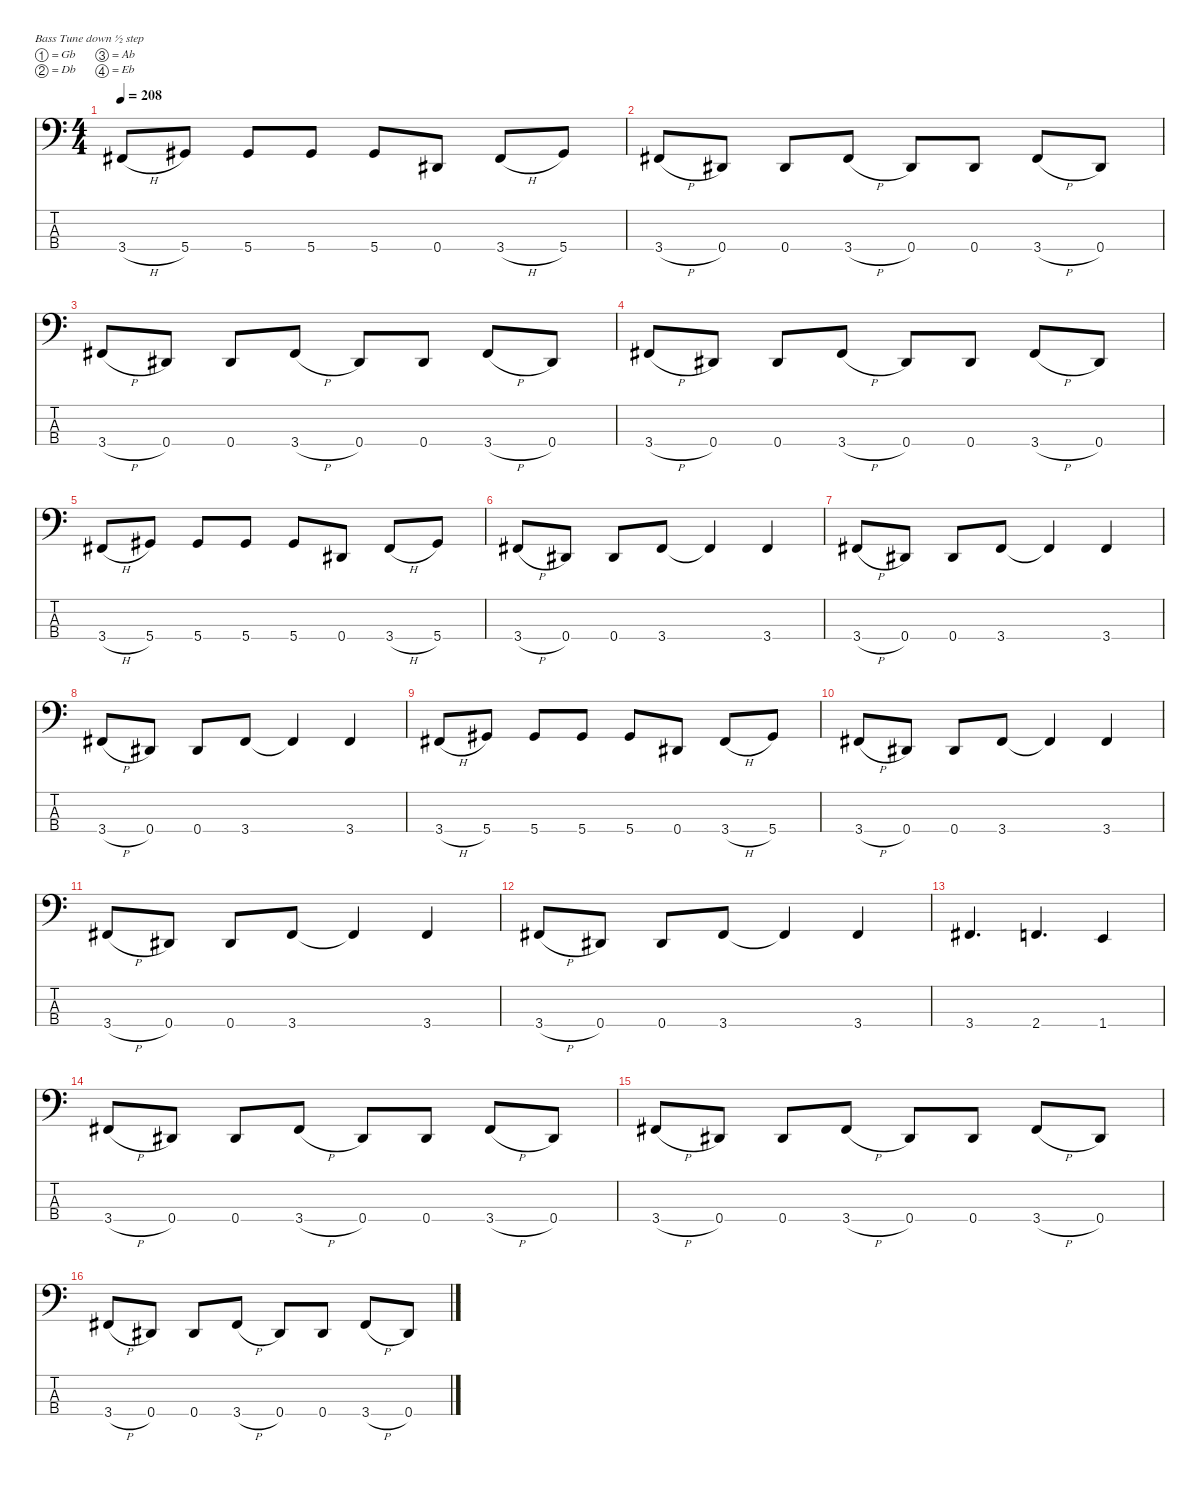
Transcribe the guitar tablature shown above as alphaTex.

\defaultSystemsLayout 4
\hideDynamics
\bracketExtendMode nobrackets
\singleTrackTrackNamePolicy hidden
\multiTrackTrackNamePolicy hidden
\otherSystemsTrackNameOrientation horizontal
\track ("Bass" "el.bs.") {multiBarRest instrument electricbassfinger}
\staff {score tabs}
\tuning (Gb2 Db2 Ab1 Eb1)
\ts (4 4)
\tempo 208
\clef f4
\ks c
3.4{h acc #}.8{dy f beam Up} 5.4{acc #}.8{beam Up} 5.4{acc #}.8{beam Up} 5.4{acc #}.8{beam Up} 5.4{acc #}.8{beam Up} 0.4{acc #}.8{beam Up} 3.4{h acc #}.8{beam Up} 5.4{acc #}.8{beam Up} |
3.4{h acc #}.8{beam Up} 0.4{acc #}.8{beam Up} 0.4{acc #}.8{beam Up} 3.4{h acc #}.8{beam Up} 0.4{acc #}.8{beam Up} 0.4{acc #}.8{beam Up} 3.4{h acc #}.8{beam Up} 0.4{acc #}.8{beam Up} |
3.4{h acc #}.8{beam Up} 0.4{acc #}.8{beam Up} 0.4{acc #}.8{beam Up} 3.4{h acc #}.8{beam Up} 0.4{acc #}.8{beam Up} 0.4{acc #}.8{beam Up} 3.4{h acc #}.8{beam Up} 0.4{acc #}.8{beam Up} |
3.4{h acc #}.8{beam Up} 0.4{acc #}.8{beam Up} 0.4{acc #}.8{beam Up} 3.4{h acc #}.8{beam Up} 0.4{acc #}.8{beam Up} 0.4{acc #}.8{beam Up} 3.4{h acc #}.8{beam Up} 0.4{acc #}.8{beam Up} |
3.4{h acc #}.8{beam Up} 5.4{acc #}.8{beam Up} 5.4{acc #}.8{beam Up} 5.4{acc #}.8{beam Up} 5.4{acc #}.8{beam Up} 0.4{acc #}.8{beam Up} 3.4{h acc #}.8{beam Up} 5.4{acc #}.8{beam Up} |
3.4{h acc #}.8{beam Up} 0.4{acc #}.8{beam Up} 0.4{acc #}.8{beam Up} 3.4{acc #}.8{beam Up} 3.4{t acc #}.4{beam Up} 3.4{acc #}.4{beam Up} |
3.4{h acc #}.8{beam Up} 0.4{acc #}.8{beam Up} 0.4{acc #}.8{beam Up} 3.4{acc #}.8{beam Up} 3.4{t acc #}.4{beam Up} 3.4{acc #}.4{beam Up} |
3.4{h acc #}.8{beam Up} 0.4{acc #}.8{beam Up} 0.4{acc #}.8{beam Up} 3.4{acc #}.8{beam Up} 3.4{t acc #}.4{beam Up} 3.4{acc #}.4{beam Up} |
3.4{h acc #}.8{beam Up} 5.4{acc #}.8{beam Up} 5.4{acc #}.8{beam Up} 5.4{acc #}.8{beam Up} 5.4{acc #}.8{beam Up} 0.4{acc #}.8{beam Up} 3.4{h acc #}.8{beam Up} 5.4{acc #}.8{beam Up} |
3.4{h acc #}.8{beam Up} 0.4{acc #}.8{beam Up} 0.4{acc #}.8{beam Up} 3.4{acc #}.8{beam Up} 3.4{t acc #}.4{beam Up} 3.4{acc #}.4{beam Up} |
3.4{h acc #}.8{beam Up} 0.4{acc #}.8{beam Up} 0.4{acc #}.8{beam Up} 3.4{acc #}.8{beam Up} 3.4{t acc #}.4{beam Up} 3.4{acc #}.4{beam Up} |
3.4{h acc #}.8{beam Up} 0.4{acc #}.8{beam Up} 0.4{acc #}.8{beam Up} 3.4{acc #}.8{beam Up} 3.4{t acc #}.4{beam Up} 3.4{acc #}.4{beam Up} |
3.4{acc #}.4{d beam Up} 2.4.4{d beam Up} 1.4.4{beam Up} |
3.4{h acc #}.8{beam Up} 0.4{acc #}.8{beam Up} 0.4{acc #}.8{beam Up} 3.4{h acc #}.8{beam Up} 0.4{acc #}.8{beam Up} 0.4{acc #}.8{beam Up} 3.4{h acc #}.8{beam Up} 0.4{acc #}.8{beam Up} |
3.4{h acc #}.8{beam Up} 0.4{acc #}.8{beam Up} 0.4{acc #}.8{beam Up} 3.4{h acc #}.8{beam Up} 0.4{acc #}.8{beam Up} 0.4{acc #}.8{beam Up} 3.4{h acc #}.8{beam Up} 0.4{acc #}.8{beam Up} |
3.4{h acc #}.8{beam Up} 0.4{acc #}.8{beam Up} 0.4{acc #}.8{beam Up} 3.4{h acc #}.8{beam Up} 0.4{acc #}.8{beam Up} 0.4{acc #}.8{beam Up} 3.4{h acc #}.8{beam Up} 0.4{acc #}.8{beam Up}
